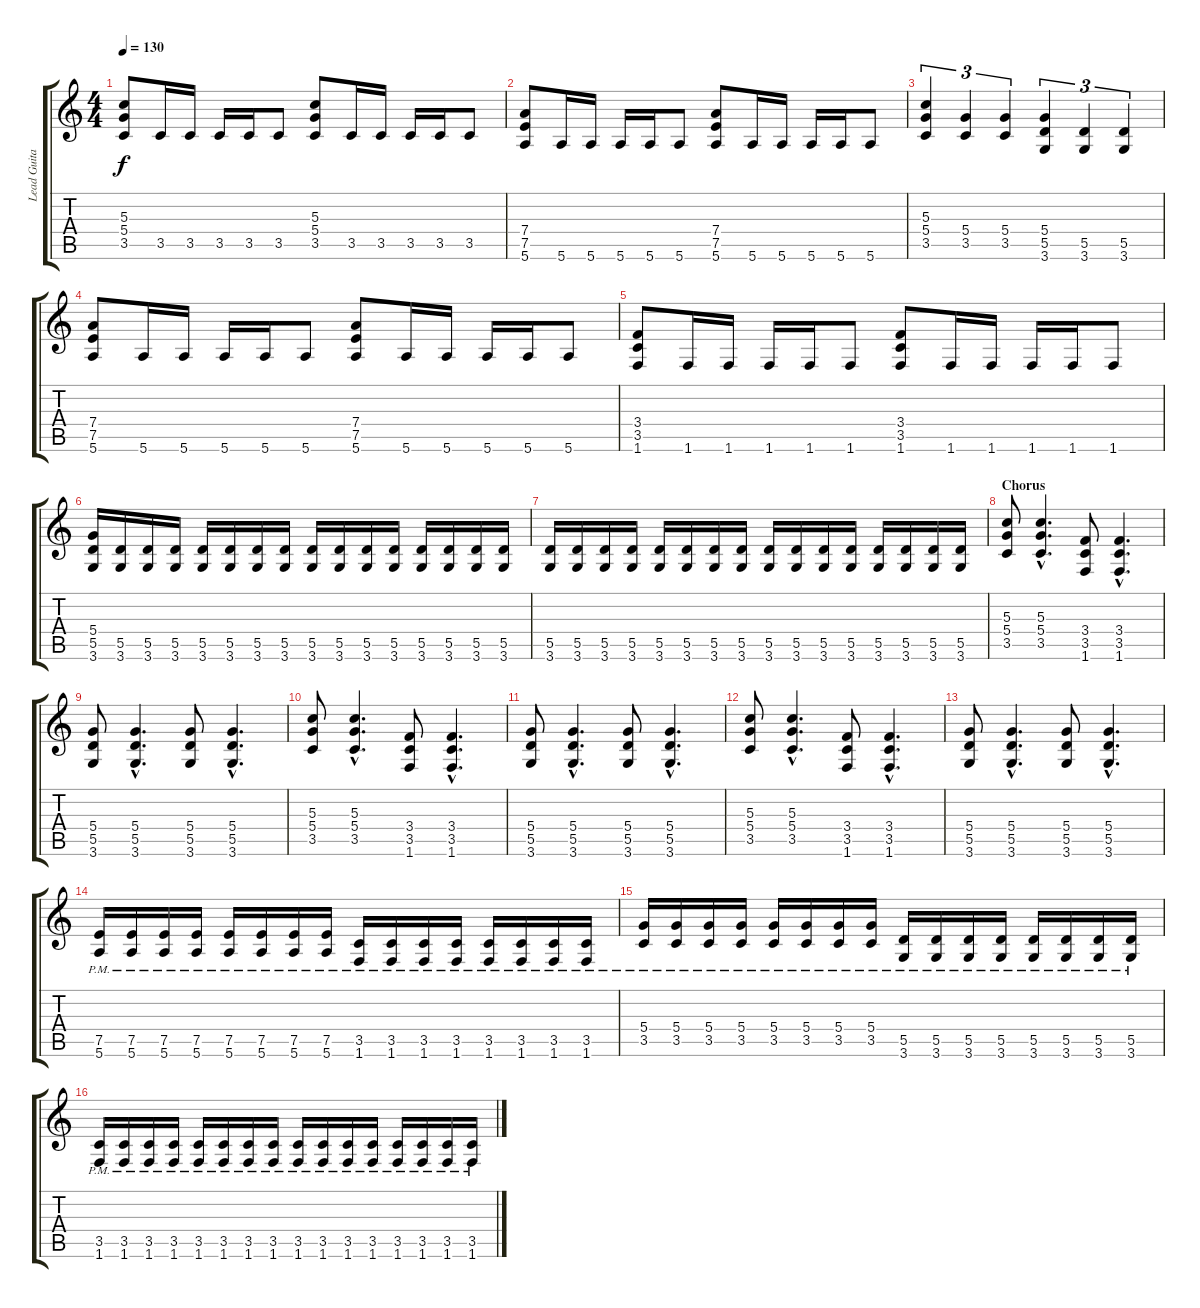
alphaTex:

\track ("Lead Guitar" "Lead Guita") {instrument distortionguitar}
\staff {score tabs}
\tuning (E4 B3 G3 D3 A2 E2) {hide}
\ts (4 4)
\tempo 130
\clef g2
\ks c
(5.3 5.4 3.5).8{dy f} 3.5.16 3.5.16 3.5.16 3.5.16 3.5.8 (5.3 5.4 3.5).8 3.5.16 3.5.16 3.5.16 3.5.16 3.5.8 |
(7.4 7.5 5.6).8 5.6.16 5.6.16 5.6.16 5.6.16 5.6.8 (7.4 7.5 5.6).8 5.6.16 5.6.16 5.6.16 5.6.16 5.6.8 |
(5.3 5.4 3.5).4{tu (3 2)} (5.4 3.5).4{tu (3 2)} (5.4 3.5).4{tu (3 2)} (5.4 5.5 3.6).4{tu (3 2)} (5.5 3.6).4{tu (3 2)} (5.5 3.6).4{tu (3 2)} |
(7.4 7.5 5.6).8 5.6.16 5.6.16 5.6.16 5.6.16 5.6.8 (7.4 7.5 5.6).8 5.6.16 5.6.16 5.6.16 5.6.16 5.6.8 |
(3.4 3.5 1.6).8 1.6.16 1.6.16 1.6.16 1.6.16 1.6.8 (3.4 3.5 1.6).8 1.6.16 1.6.16 1.6.16 1.6.16 1.6.8 |
(5.4 5.5 3.6).16 (5.5 3.6).16 (5.5 3.6).16 (5.5 3.6).16 (5.5 3.6).16 (5.5 3.6).16 (5.5 3.6).16 (5.5 3.6).16 (5.5 3.6).16 (5.5 3.6).16 (5.5 3.6).16 (5.5 3.6).16 (5.5 3.6).16 (5.5 3.6).16 (5.5 3.6).16 (5.5 3.6).16 |
(5.5 3.6).16 (5.5 3.6).16 (5.5 3.6).16 (5.5 3.6).16 (5.5 3.6).16 (5.5 3.6).16 (5.5 3.6).16 (5.5 3.6).16 (5.5 3.6).16 (5.5 3.6).16 (5.5 3.6).16 (5.5 3.6).16 (5.5 3.6).16 (5.5 3.6).16 (5.5 3.6).16 (5.5 3.6).16 |
\section ("" "Chorus")
(5.3 5.4 3.5).8 (5.3{hac} 5.4{hac} 3.5{hac}).4{d} (3.4 3.5 1.6).8 (3.4{hac} 3.5{hac} 1.6{hac}).4{d} |
(5.4 5.5 3.6).8 (5.4{hac} 5.5{hac} 3.6{hac}).4{d} (5.4 5.5 3.6).8 (5.4{hac} 5.5{hac} 3.6{hac}).4{d} |
(5.3 5.4 3.5).8 (5.3{hac} 5.4{hac} 3.5{hac}).4{d} (3.4 3.5 1.6).8 (3.4{hac} 3.5{hac} 1.6{hac}).4{d} |
(5.4 5.5 3.6).8 (5.4{hac} 5.5{hac} 3.6{hac}).4{d} (5.4 5.5 3.6).8 (5.4{hac} 5.5{hac} 3.6{hac}).4{d} |
(5.3 5.4 3.5).8 (5.3{hac} 5.4{hac} 3.5{hac}).4{d} (3.4 3.5 1.6).8 (3.4{hac} 3.5{hac} 1.6{hac}).4{d} |
(5.4 5.5 3.6).8 (5.4{hac} 5.5{hac} 3.6{hac}).4{d} (5.4 5.5 3.6).8 (5.4{hac} 5.5{hac} 3.6{hac}).4{d} |
(7.5 5.6{pm}).16 (7.5 5.6{pm}).16 (7.5{pm} 5.6{pm}).16 (7.5{pm} 5.6{pm}).16 (7.5{pm} 5.6{pm}).16 (7.5{pm} 5.6{pm}).16 (7.5{pm} 5.6{pm}).16 (7.5{pm} 5.6{pm}).16 (3.5{pm} 1.6{pm}).16 (3.5{pm} 1.6{pm}).16 (3.5{pm} 1.6{pm}).16 (3.5{pm} 1.6{pm}).16 (3.5{pm} 1.6{pm}).16 (3.5{pm} 1.6{pm}).16 (3.5{pm} 1.6{pm}).16 (3.5{pm} 1.6{pm}).16 |
(5.4{pm} 3.5{pm}).16 (5.4{pm} 3.5{pm}).16 (5.4{pm} 3.5{pm}).16 (5.4{pm} 3.5{pm}).16 (5.4{pm} 3.5{pm}).16 (5.4{pm} 3.5{pm}).16 (5.4{pm} 3.5{pm}).16 (5.4{pm} 3.5{pm}).16 (5.5{pm} 3.6{pm}).16 (5.5{pm} 3.6{pm}).16 (5.5{pm} 3.6{pm}).16 (5.5{pm} 3.6{pm}).16 (5.5{pm} 3.6{pm}).16 (5.5{pm} 3.6{pm}).16 (5.5{pm} 3.6{pm}).16 (5.5{pm} 3.6{pm}).16 |
(3.5 1.6{pm}).16 (3.5 1.6{pm}).16 (3.5{pm} 1.6{pm}).16 (3.5{pm} 1.6{pm}).16 (3.5{pm} 1.6{pm}).16 (3.5{pm} 1.6{pm}).16 (3.5{pm} 1.6{pm}).16 (3.5{pm} 1.6{pm}).16 (3.5{pm} 1.6{pm}).16 (3.5{pm} 1.6{pm}).16 (3.5{pm} 1.6{pm}).16 (3.5{pm} 1.6{pm}).16 (3.5{pm} 1.6{pm}).16 (3.5{pm} 1.6{pm}).16 (3.5{pm} 1.6{pm}).16 (3.5{pm} 1.6{pm}).16
